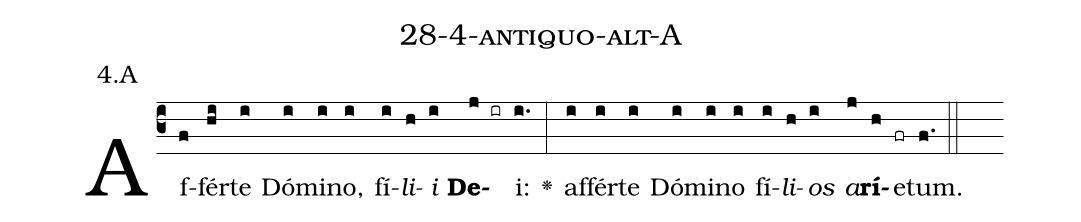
name: 28-4-antiquo-alt-A;
annotation: 4.A;
%%
(c3)Af(f)fér(hi)te(i) Dó(i)mi(i)no,(i) fí(i)<i>li</i>(h)<i>i</i>(i) <b>De</b>(j ir)i:(i.) <v>\greheightstar</v>(:) af(i)fér(i)te(i) Dó(i)mi(i)no(i) fí(i)<i>li</i>(h)<i>os</i>(i) <i>a</i>(j)<b>rí</b>(h)e(fr)tum.(f.) (::)


%E(i) u(h) o(i) u(j) a(h) e.(f.) (::)
